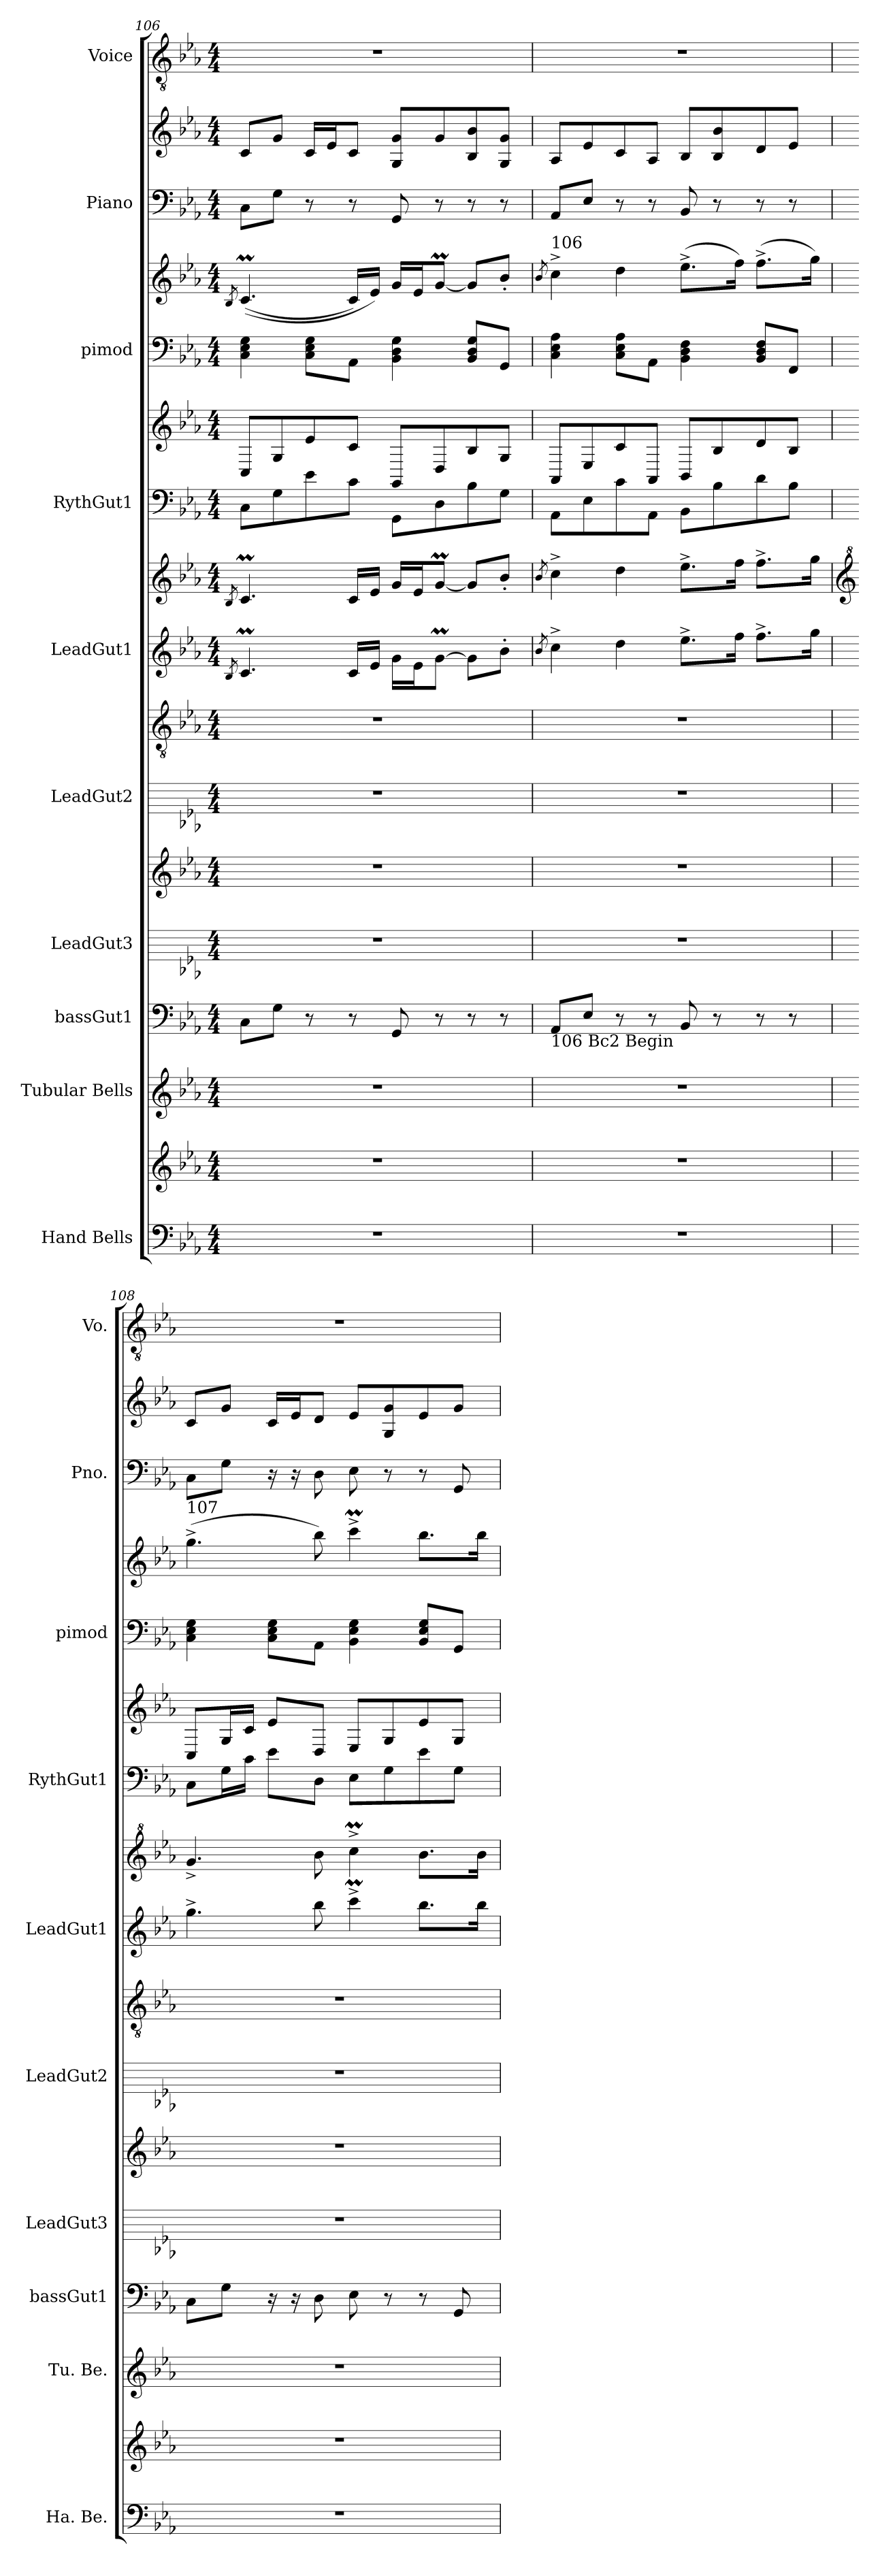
**kern	**kern	**kern	**kern	**kern	**kern	**kern	**kern	**kern	**kern	**kern	**kern	**kern	**kern	**kern	**kern	**kern
*part10	*part10	*part9	*part8	*part7	*part7	*part6	*part6	*part5	*part5	*part4	*part4	*part3	*part3	*part2	*part2	*part1
*staff17	*staff16	*staff15	*staff14	*staff13	*staff12	*staff11	*staff10	*staff9	*staff8	*staff7	*staff6	*staff5	*staff4	*staff3	*staff2	*staff1
*I"Hand Bells	*	*I"Tubular Bells	*I"bassGut1	*I"LeadGut3	*	*I"LeadGut2	*	*I"LeadGut1	*	*I"RythGut1	*	*I"pimod	*	*I"Piano	*	*I"Voice
*I'Ha. Be.	*	*I'Tu. Be.	*I'bassGut1	*I'LeadGut3	*	*I'LeadGut2	*	*I'LeadGut1	*	*I'RythGut1	*	*I'pimod	*	*I'Pno.	*	*I'Vo.
*clefF4	*clefG2	*clefG2	*clefF4	*	*clefG2	*	*clefGv2	*	*clefG2	*	*clefG2	*clefF4	*clefG2	*clefF4	*clefG2	*clefGv2
*k[b-e-a-]	*k[b-e-a-]	*k[b-e-a-]	*k[b-e-a-]	*k[b-e-a-]	*k[b-e-a-]	*k[b-e-a-]	*k[b-e-a-]	*k[b-e-a-]	*k[b-e-a-]	*k[b-e-a-]	*k[b-e-a-]	*k[b-e-a-]	*k[b-e-a-]	*k[b-e-a-]	*k[b-e-a-]	*k[b-e-a-]
*M4/4	*M4/4	*M4/4	*M4/4	*M4/4	*M4/4	*M4/4	*M4/4	*M4/4	*M4/4	*M4/4	*M4/4	*M4/4	*M4/4	*M4/4	*M4/4	*M4/4
=106	=106	=106	=106	=106	=106	=106	=106	=106	=106	=106	=106	=106	=106	=106	=106	=106
.	.	.	.	.	.	.	.	8qB-/	8qB-/	.	.	.	8qB-/	.	.	.
1r	1r	1r	8C\L	1r	1r	1r	1r	4.cM/	4.cM/	8C\L	8C/L	4C\ 4E-\ 4G\	((4.cM/	8C\L	8c/L	1r
.	.	.	8G\J	.	.	.	.	.	.	8G\	8G/	.	.	8G\J	8g/J	.
.	.	.	8r	.	.	.	.	.	.	8e-\	8e-/	8C\ 8E-\ 8G\L	.	8r	16c/LL	.
.	.	.	.	.	.	.	.	.	.	.	.	.	.	.	16e-/J	.
.	.	.	8r	.	.	.	.	16c/LL	16c/LL	8c\J	8c/J	8AA-\J	16c/LL)	8r	8c/J	.
.	.	.	.	.	.	.	.	16e-/JJ	16e-/JJ	.	.	.	16e-/JJ)	.	.	.
.	.	.	8GG/	.	.	.	.	16g\LL	16g/LL	8GG\L	8GG/L	4BB-\ 4D\ 4G\	16g/LL	8GG/	8G/ 8g/L	.
.	.	.	.	.	.	.	.	16e-\J	16e-/J	.	.	.	16e-/J	.	.	.
.	.	.	8r	.	.	.	.	[8gm\J	[8gm/J	8D\	8D/	.	[8gm/J	8r	8g/	.
.	.	.	8r	.	.	.	.	8g\L]	8g/L]	8B-\	8B-/	8BB-/ 8D/ 8G/L	8g/L]	8r	8B-/ 8b-/	.
.	.	.	8r	.	.	.	.	8b-'\J	8b-'/J	8G\J	8G/J	8GG/J	8b-'/J	8r	8G/ 8g/J	.
=107	=107	=107	=107	=107	=107	=107	=107	=107	=107	=107	=107	=107	=107	=107	=107	=107
.	.	.	.	.	.	.	.	8qb-/	8qb-/	.	.	.	8qb-/	.	.	.
!	!	!	!	!	!	!	!	!	!	!	!	!	!LO:TX:a:t=106	!	!	!
!	!	!	!LO:TX:b:t=106 Bc2 Begin	!	!	!	!	!	!	!	!	!	!	!	!	!
1r	1r	1r	8AA-/L	1r	1r	1r	1r	4cc^\	4cc^\	8AA-\L	8AA-/L	4C\ 4E-\ 4A-\	4cc^\	8AA-/L	8A-/L	1r
.	.	.	8E-/J	.	.	.	.	.	.	8E-\	8E-/	.	.	8E-/J	8e-/	.
.	.	.	8r	.	.	.	.	4dd\	4dd\	8c\	8c/	8C\ 8E-\ 8A-\L	4dd\	8r	8c/	.
.	.	.	8r	.	.	.	.	.	.	8AA-\J	8AA-/J	8AA-\J	.	8r	8A-/J	.
.	.	.	8BB-/	.	.	.	.	8.ee-^\L	8.ee-^\L	8BB-\L	8BB-/L	4BB-\ 4D\ 4F\	(8.ee-^\L	8BB-/	8B-/L	.
.	.	.	8r	.	.	.	.	.	.	8B-\	8B-/	.	.	8r	8B-/ 8b-/	.
.	.	.	.	.	.	.	.	16ff\Jk	16ff\Jk	.	.	.	16ff\Jk)	.	.	.
.	.	.	8r	.	.	.	.	8.ff^\L	8.ff^\L	8d\	8d/	8BB-/ 8D/ 8F/L	(8.ff^\L	8r	8d/	.
.	.	.	8r	.	.	.	.	.	.	8B-\J	8B-/J	8FF/J	.	8r	8e-/J	.
.	.	.	.	.	.	.	.	16gg\Jk	16gg\Jk	.	.	.	16gg\Jk)	.	.	.
=108	=108	=108	=108	=108	=108	=108	=108	=108	=108	=108	=108	=108	=108	=108	=108	=108
*	*	*	*	*	*	*	*	*	*clefG^2	*	*	*	*	*	*	*
!	!	!	!	!	!	!	!	!	!	!	!	!	!LO:TX:a:t=107	!	!	!
1r	1r	1r	8C\L	1r	1r	1r	1r	4.gg^\	4.gg^/	8C\L	8C/L	4C\ 4E-\ 4G\	(4.gg^\	8C\L	8c/L	1r
.	.	.	8G\J	.	.	.	.	.	.	16G\L	16G/L	.	.	8G\J	8g/J	.
.	.	.	.	.	.	.	.	.	.	16c\JJ	16c/JJ	.	.	.	.	.
.	.	.	16r	.	.	.	.	.	.	8e-\L	8e-/L	8C\ 8E-\ 8G\L	.	16r	16c/LL	.
.	.	.	16r	.	.	.	.	.	.	.	.	.	.	16r	16e-/J	.
.	.	.	8D\	.	.	.	.	8bb-\	8bb-\	8D\J	8D/J	8AA-\J	8bb-\)	8D\	8d/J	.
.	.	.	8E-\	.	.	.	.	4cccM^\	4cccM^\	8E-\L	8E-/L	4BB-\ 4E-\ 4G\	4cccM^\	8E-\	8e-/L	.
.	.	.	8r	.	.	.	.	.	.	8G\	8G/	.	.	8r	8G/ 8g/	.
.	.	.	8r	.	.	.	.	8.bb-\L	8.bb-\L	8e-\	8e-/	8BB-/ 8E-/ 8G/L	8.bb-\L	8r	8e-/	.
.	.	.	8GG/	.	.	.	.	.	.	8G\J	8G/J	8GG/J	.	8GG/	8g/J	.
.	.	.	.	.	.	.	.	16bb-\Jk	16bb-\Jk	.	.	.	16bb-\Jk	.	.	.
=	=	=	=	=	=	=	=	=	=	=	=	=	=	=	=	=
*-	*-	*-	*-	*-	*-	*-	*-	*-	*-	*-	*-	*-	*-	*-	*-	*-
